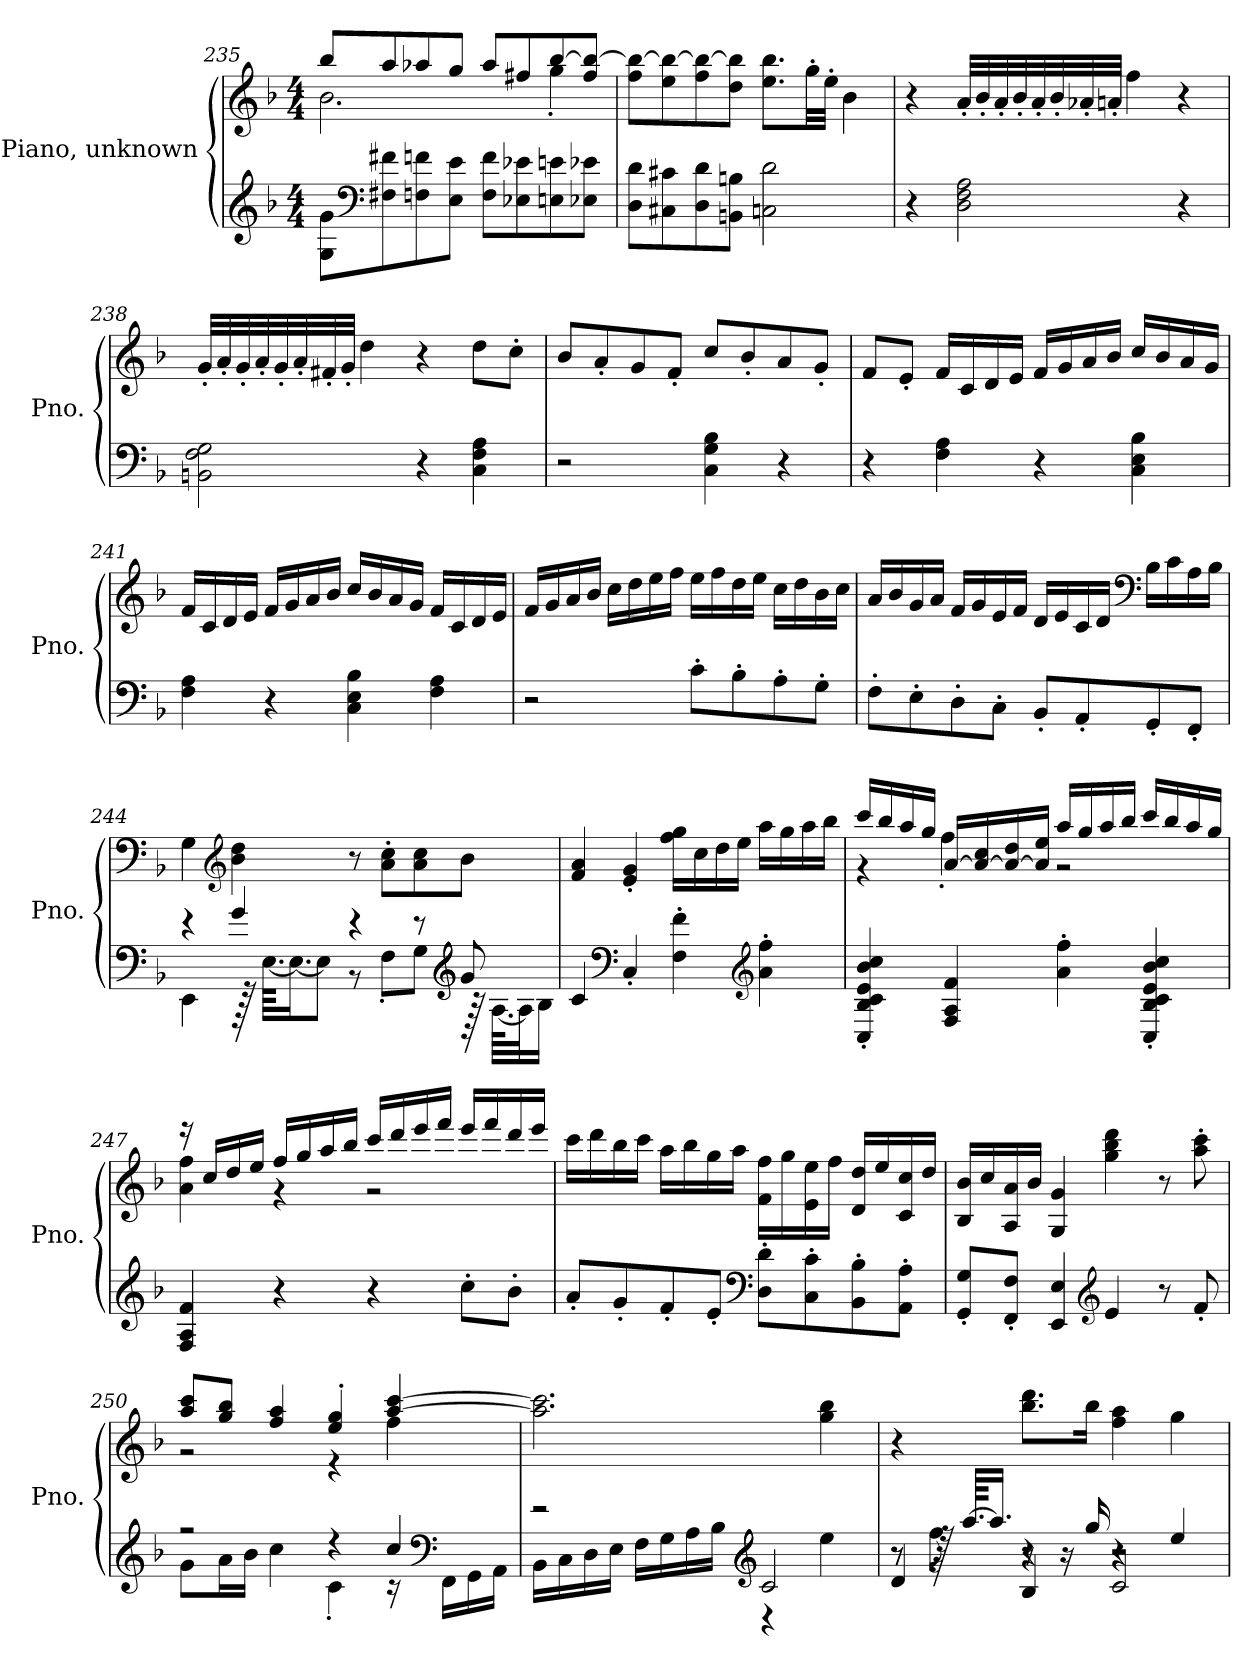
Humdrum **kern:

**kern	**kern
*part1	*part1
*staff2	*staff1
*I"Piano, unknown	*
*I'Pno.	*
*clefG2	*clefG2
*k[b-]	*k[b-]
*M4/4	*M4/4
=235	=235
*	*^
8G\ 8g\L	8bb-/L	2.b-\
*clefF4	*	*
8F#X\ 8f#X\	8aa/	.
8Fn\ 8fn\	8aa-X/	.
8E\ 8e\J	8gg/J	.
8F\ 8f\L	8aa-/L	.
8E-X\ 8e-X\	8ff#X/	.
8En\ 8en\	[8bb-/	4gg'\
8E-X\ 8e-X\J	8ff#/ 8bb-/_J	.
*	*v	*v
=236	=236
8D\ 8d\L	8ff\ 8bb-\_L
8C#X\ 8c#X\	8ee\ 8bb-\_
8D\ 8d\	8ff\ 8bb-\_
8BBn\ 8Bn\J	8dd\ 8bb-\]J
2Cn\ 2d\	8.ee\ 8.bb-\L
.	32gg'\LL
.	32ee'\JJJ
.	4b-\
!!LO:LB:g=z
=237	=237
4r	4r
2D\ 2F\ 2A\	32a'/LLL
.	32b-'/
.	32a'/
.	32b-'/
.	32a'/
.	32b-'/
.	32a-X'/
.	32an'/JJJ
.	4ff\
4r	4r
=238	=238
2BBn\ 2F\ 2G\	32g'/LLL
.	32a'/
.	32g'/
.	32a'/
.	32g'/
.	32a'/
.	32f#X'/
.	32g'/JJJ
.	4dd\
4r	4r
4C\ 4F\ 4A\	8dd\L
.	8cc'\J
=239	=239
2r	8b-/L
.	8a'/
.	8g/
.	8f'/J
4C\ 4G\ 4B-\	8cc/L
.	8b-'/
4r	8a/
.	8g'/J
!!LO:LB:g=z
=240	=240
4r	8f/L
.	8e'/J
4F\ 4A\	16f/LL
.	16c/
.	16d/
.	16e/JJ
4r	16f/LL
.	16g/
.	16a/
.	16b-/JJ
4C\ 4E\ 4B-\	16cc/LL
.	16b-/
.	16a/
.	16g/JJ
=241	=241
4F\ 4A\	16f/LL
.	16c/
.	16d/
.	16e/JJ
4r	16f/LL
.	16g/
.	16a/
.	16b-/JJ
4C\ 4E\ 4B-\	16cc/LL
.	16b-/
.	16a/
.	16g/JJ
4F\ 4A\	16f/LL
.	16c/
.	16d/
.	16e/JJ
=242	=242
2r	16f/LL
.	16g/
.	16a/
.	16b-/JJ
.	16cc\LL
.	16dd\
.	16ee\
.	16ff\JJ
8c'\L	16ee\LL
.	16ff\
8B-'\	16dd\
.	16ee\JJ
8A'\	16cc\LL
.	16dd\
8G'\J	16b-\
.	16cc\JJ
!!LO:LB:g=z
=243	=243
8F'\L	16a/LL
.	16b-/
8E'\	16g/
.	16a/JJ
8D'\	16f/LL
.	16g/
8C'\J	16e/
.	16f/JJ
8BB-'/L	16d/LL
.	16e/
8AA'/	16c/
.	16d/JJ
*	*clefF4
8GG'/	16B-\LL
.	16c\
8FF'/J	16A\
.	16B-\JJ
=244	=244
*^	*
4r	4EE\	4G\
*	*	*clefG2
4g/	128r	4b-\ 4dd\
.	[64.E\KKLL	.
.	16.E\J_	.
.	8E\J]	.
4r	8r	8r
.	8F'\L	8a\' 8cc\'L
8r	8G\J	8a\ 8cc\
*clefG2	*	*
8g/	128r	8b-\J
.	[64.A\KLLL	.
.	32A\J]	.
.	16B-\JJ	.
*v	*v	*
!!LO:LB:g=z
=245	=245
4c/	4f/ 4a/
*clefF4	*
4C'/	4e/' 4g/'
4F\' 4f\'	16ff\ 16gg\LL
.	16cc\
.	16dd\
.	16ee\JJ
*clefG2	*
4a\' 4ff\'	16aa\LL
.	16gg\
.	16aa\
.	16bb-\JJ
=246	=246
*	*^
4C/' 4B-/' 4c/' 4e/' 4b-/' 4cc/'	16ccc/LL	4r
.	16bb-/	.
.	16aa/	.
.	16gg/JJ	.
4F/ 4A/ 4f/	[16a/LL	4ff'\
.	16a/_ 16cc/	.
.	16a/_ 16dd/	.
.	16a/] 16ee/JJ	.
4a\' 4ff\'	16aa/LL	2r
.	16gg/	.
.	16aa/	.
.	16bb-/JJ	.
4C/' 4B-/' 4c/' 4e/' 4b-/' 4cc/'	16ccc/LL	.
.	16bb-/	.
.	16aa/	.
.	16gg/JJ	.
!!LO:PB:g=z	!!
=247	=247	=247
4F/ 4A/ 4f/	16r	4a\ 4ff\
.	16cc/LL	.
.	16dd/	.
.	16ee/JJ	.
4r	16ff/LL	4r
.	16gg/	.
.	16aa/	.
.	16bb-/JJ	.
4r	16ccc/LL	2r
.	16ddd/	.
.	16eee/	.
.	16fff/JJ	.
8cc'\L	16eee/LL	.
.	16fff/	.
8b-'\J	16ddd/	.
.	16eee/JJ	.
*	*v	*v
=248	=248
8a'/L	16ccc\LL
.	16ddd\
8g'/	16bb-\
.	16ccc\JJ
8f'/	16aa\LL
.	16bb-\
8e'/J	16gg\
.	16aa\JJ
*clefF4	*
8D\' 8d\'L	16f\ 16ff\LL
.	16gg\
8C\' 8c\'	16e\ 16ee\
.	16ff\JJ
8BB-\' 8B-\'	16d/ 16dd/LL
.	16ee/
8AA\' 8A\'J	16c/ 16cc/
.	16dd/JJ
!!LO:LB:g=z
=249	=249
8GG/' 8G/'L	16B-/ 16b-/LL
.	16cc/
8FF/' 8F/'J	16A/ 16a/
.	16b-/JJ
4EE/ 4E/	4G/ 4g/
*clefG2	*
4e/	4gg\ 4bb-\ 4ddd\
8r	8r
8f'/	8aa\' 8ccc\'
=250	=250
*^	*^
2r	8g\L	8aa/ 8ccc/L	2r
.	16a\L	8gg/ 8bb-/J	.
.	16b-\JJ	.	.
.	4cc\	4ff/ 4aa/	.
4r	4c'\	4ee/' 4gg/'	4r
4cc/	16r	[4aa/ [4ccc/	4ff\
*clefF4	*	*	*
.	16FF\LL	.	.
.	16GG\	.	.
.	16AA\JJ	.	.
*	*	*v	*v
=251	=251	=251
2r	16BB-\LL	2.aa\] 2.ccc\]
.	16C\	.
.	16D\	.
.	16E\JJ	.
.	16F\LL	.
.	16G\	.
.	16A\	.
.	16B-\JJ	.
*clefG2	*	*
2c/	4r	.
.	4ee\	4gg\ 4bb-\
!!LO:LB:g=z
=252	=252	=252
*	*^	*
8r	8r	4d/	4r
128r	8ff\	.	.
[64.aa/KKLL	.	.	.
16.aa/JJ]	.	.	.
8r	4r	4B-/	8.bb-\ 8.ddd\L
16r	.	.	.
16gg/	.	.	16bb-\Jk
4r	2r	2c/	4ff\ 4aa\
4ee/	.	.	4gg\
*v	*v	*v	*
=	=
*-	*-
